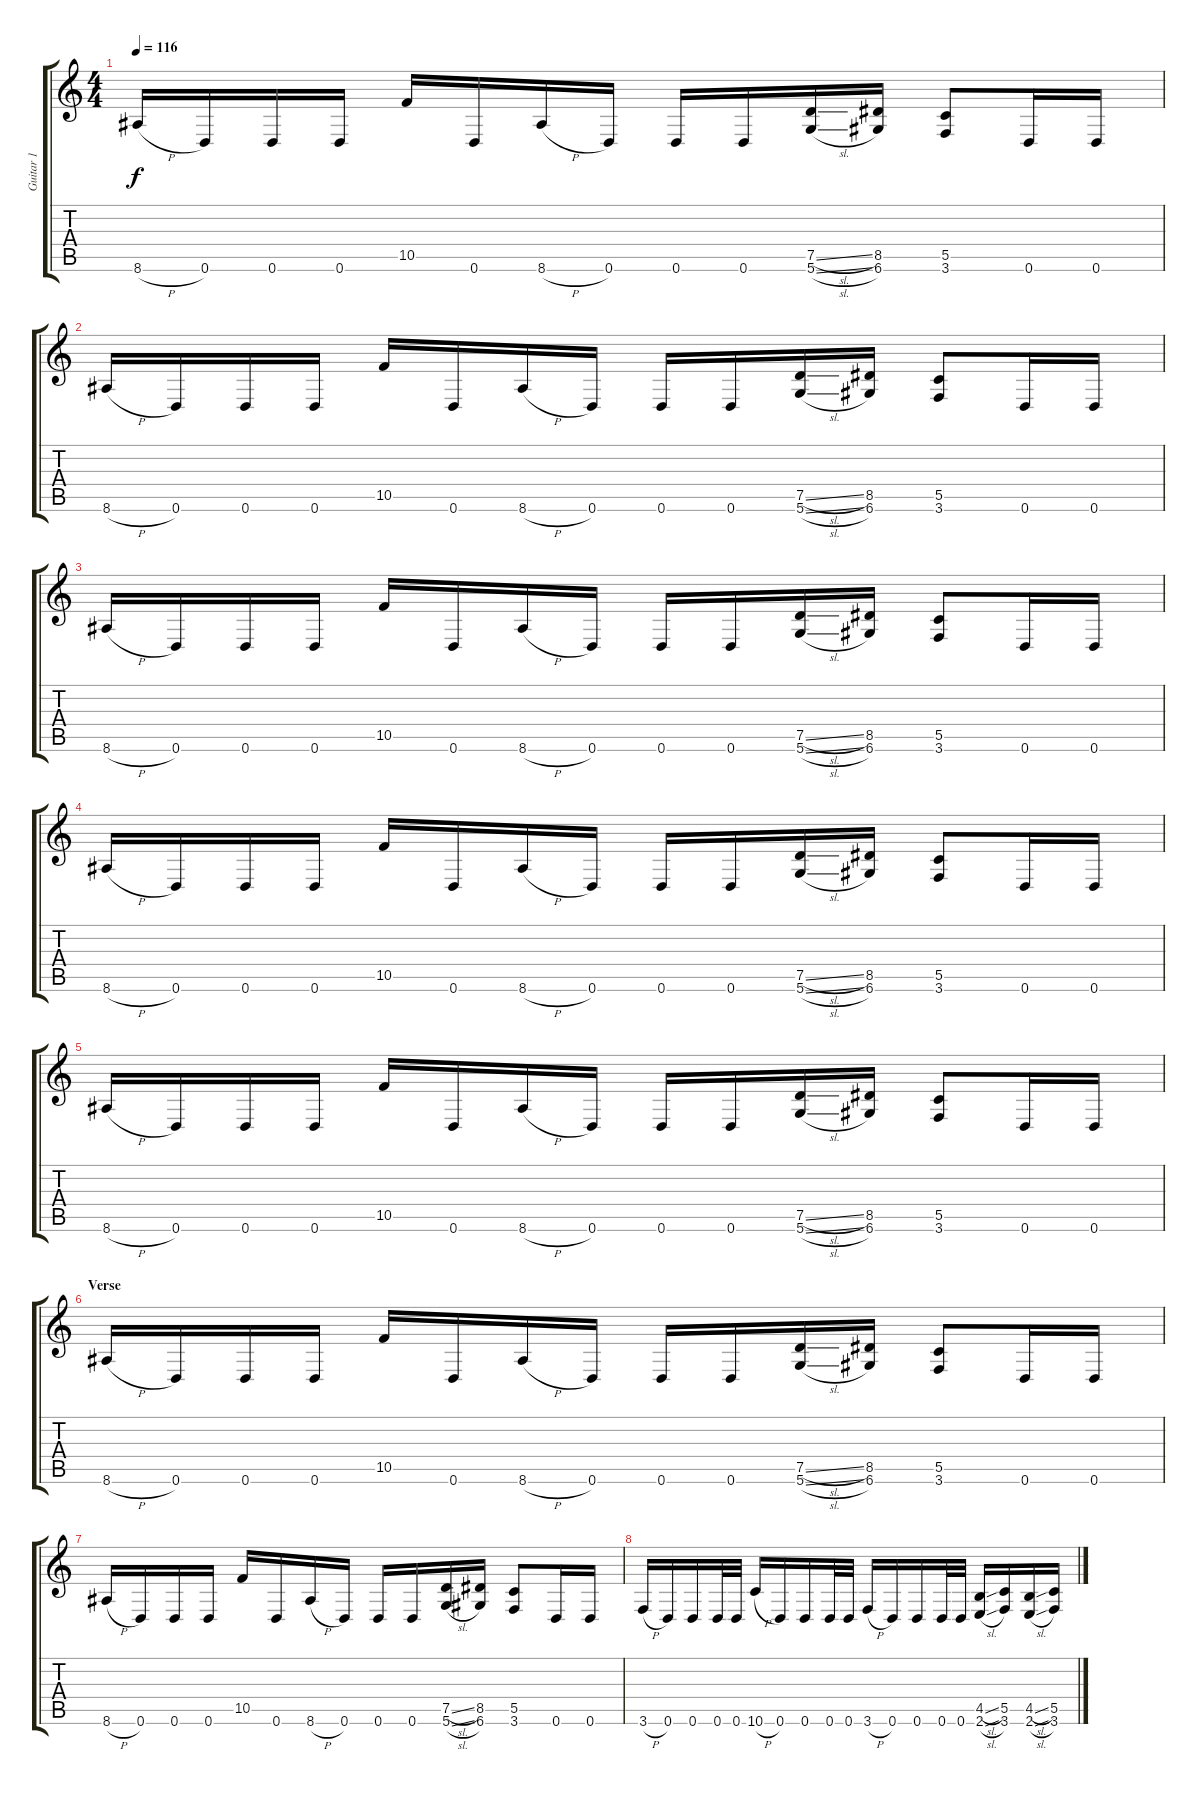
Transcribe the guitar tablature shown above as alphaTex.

\track ("Guitar 1" "Guitar 1") {instrument distortionguitar}
\staff {score tabs}
\tuning (D4 A3 F3 C3 G2 D2) {hide}
\ts (4 4)
\tempo 116
\clef g2
\ks c
8.6{h}.16{dy f} 0.6.16 0.6.16 0.6.16 10.5.16 0.6.16 8.6{h}.16 0.6.16 0.6.16 0.6.16 (7.5{sl} 5.6{sl}).16 (8.5 6.6).16 (5.5 3.6).8 0.6.16 0.6.16 |
8.6{h}.16 0.6.16 0.6.16 0.6.16 10.5.16 0.6.16 8.6{h}.16 0.6.16 0.6.16 0.6.16 (7.5{sl} 5.6{sl}).16 (8.5 6.6).16 (5.5 3.6).8 0.6.16 0.6.16 |
8.6{h}.16 0.6.16 0.6.16 0.6.16 10.5.16 0.6.16 8.6{h}.16 0.6.16 0.6.16 0.6.16 (7.5{sl} 5.6{sl}).16 (8.5 6.6).16 (5.5 3.6).8 0.6.16 0.6.16 |
8.6{h}.16 0.6.16 0.6.16 0.6.16 10.5.16 0.6.16 8.6{h}.16 0.6.16 0.6.16 0.6.16 (7.5{sl} 5.6{sl}).16 (8.5 6.6).16 (5.5 3.6).8 0.6.16 0.6.16 |
8.6{h}.16 0.6.16 0.6.16 0.6.16 10.5.16 0.6.16 8.6{h}.16 0.6.16 0.6.16 0.6.16 (7.5{sl} 5.6{sl}).16 (8.5 6.6).16 (5.5 3.6).8 0.6.16 0.6.16 |
\section ("" "Verse")
8.6{h}.16 0.6.16 0.6.16 0.6.16 10.5.16 0.6.16 8.6{h}.16 0.6.16 0.6.16 0.6.16 (7.5{sl} 5.6{sl}).16 (8.5 6.6).16 (5.5 3.6).8 0.6.16 0.6.16 |
8.6{h}.16 0.6.16 0.6.16 0.6.16 10.5.16 0.6.16 8.6{h}.16 0.6.16 0.6.16 0.6.16 (7.5{sl} 5.6{sl}).16 (8.5 6.6).16 (5.5 3.6).8 0.6.16 0.6.16 |
3.6{h}.16 0.6.16 0.6.16 0.6.32 0.6.32 10.6{h}.16 0.6.16 0.6.16 0.6.32 0.6.32 3.6{h}.16 0.6.16 0.6.16 0.6.32 0.6.32 (4.5{sl} 2.6{sl}).16 (5.5 3.6).16 (4.5{sl} 2.6{sl}).16 (5.5 3.6).16
